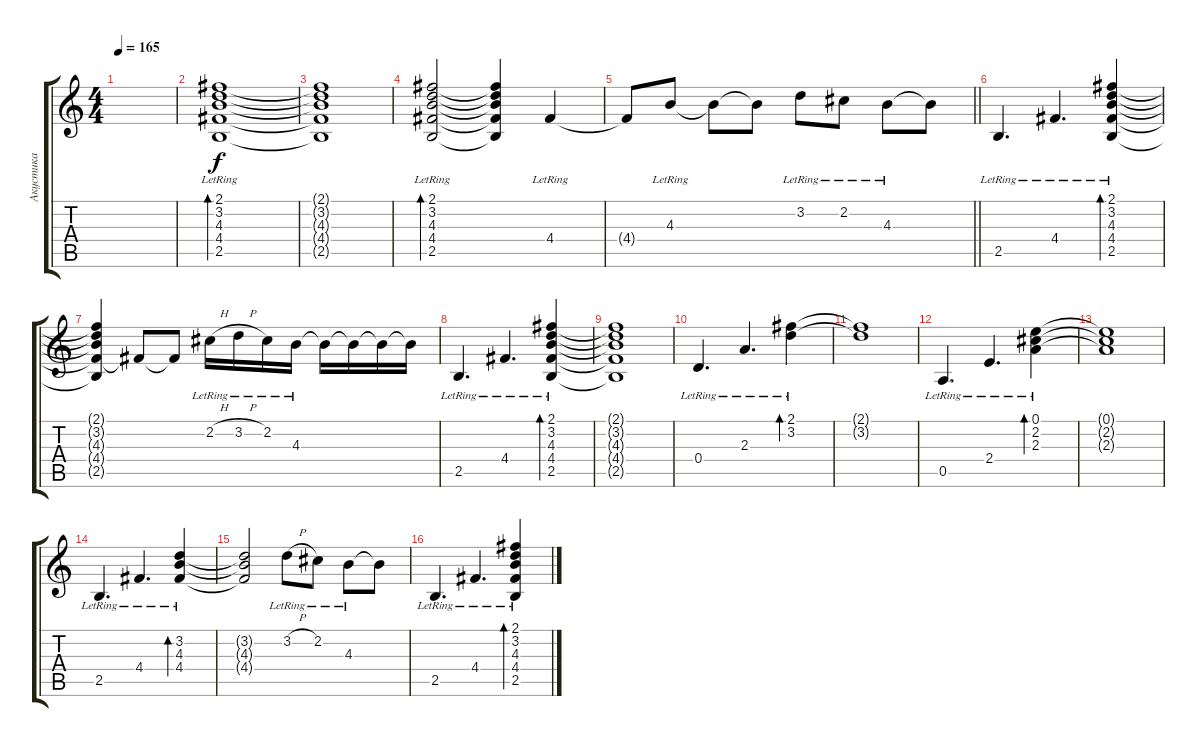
\track ("Акустика" "Акустика") {instrument acousticguitarsteel}
\staff {score tabs}
\tuning (E4 B3 G3 D3 A2 E2) {hide}
\ts (4 4)
\tempo 165
\clef g2
\ks c
|
(2.1{lr} 3.2{lr} 4.3{lr} 4.4{lr} 2.5{lr}).1{bd 480} |
(2.1{t} 3.2{t} 4.3{t} 4.4{t} 2.5{t}).1 |
(2.1{lr} 3.2{lr} 4.3{lr} 4.4{lr} 2.5{lr}).2{bd 480} (2.1{t} 3.2{t} 4.3{t} 4.4{t} 2.5{t}).4 4.4{lr}.4 |
\barLineRight lightlight
4.4{t}.8 4.3{lr}.8 4.3{t}.8 4.3{t}.8 3.2{lr}.8 2.2{lr}.8 4.3{lr}.8 4.3{t}.8 |
2.5{lr}.4{d} 4.4{lr}.4{d} (2.1{lr} 3.2{lr} 4.3{lr} 4.4{lr} 2.5{lr}).4{bd 480} |
(2.1{t} 3.2{t} 4.3{t} 4.4{t} 2.5{t}).4 4.4{t}.8 4.4{t}.8 2.2{h lr}.16 3.2{h lr}.16 2.2{lr}.16 4.3{lr}.16 4.3{t}.16 4.3{t}.16 4.3{t}.16 4.3{t}.16 |
2.5{lr}.4{d} 4.4{lr}.4{d} (2.1{lr} 3.2{lr} 4.3{lr} 4.4{lr} 2.5{lr}).4{bd 480} |
(2.1{t} 3.2{t} 4.3{t} 4.4{t} 2.5{t}).1 |
0.4{lr}.4{d} 2.3{lr}.4{d} (2.1{lr} 3.2{lr}).4{bd 240} |
(2.1{t} 3.2{t}).1 |
0.5{lr}.4{d} 2.4{lr}.4{d} (0.1{lr} 2.2{lr} 2.3{lr}).4{bd 240} |
(0.1{t} 2.2{t} 2.3{t}).1 |
2.5{lr}.4{d} 4.4{lr}.4{d} (3.2{lr} 4.3{lr} 4.4{lr}).4{bd 240} |
(3.2{t} 4.3{t} 4.4{t}).2 3.2{h lr}.8 2.2{lr}.8 4.3{lr}.8 4.3{t}.8 |
2.5{lr}.4{d} 4.4{lr}.4{d} (2.1{lr} 3.2{lr} 4.3{lr} 4.4{lr} 2.5{lr}).4{bd 480}
